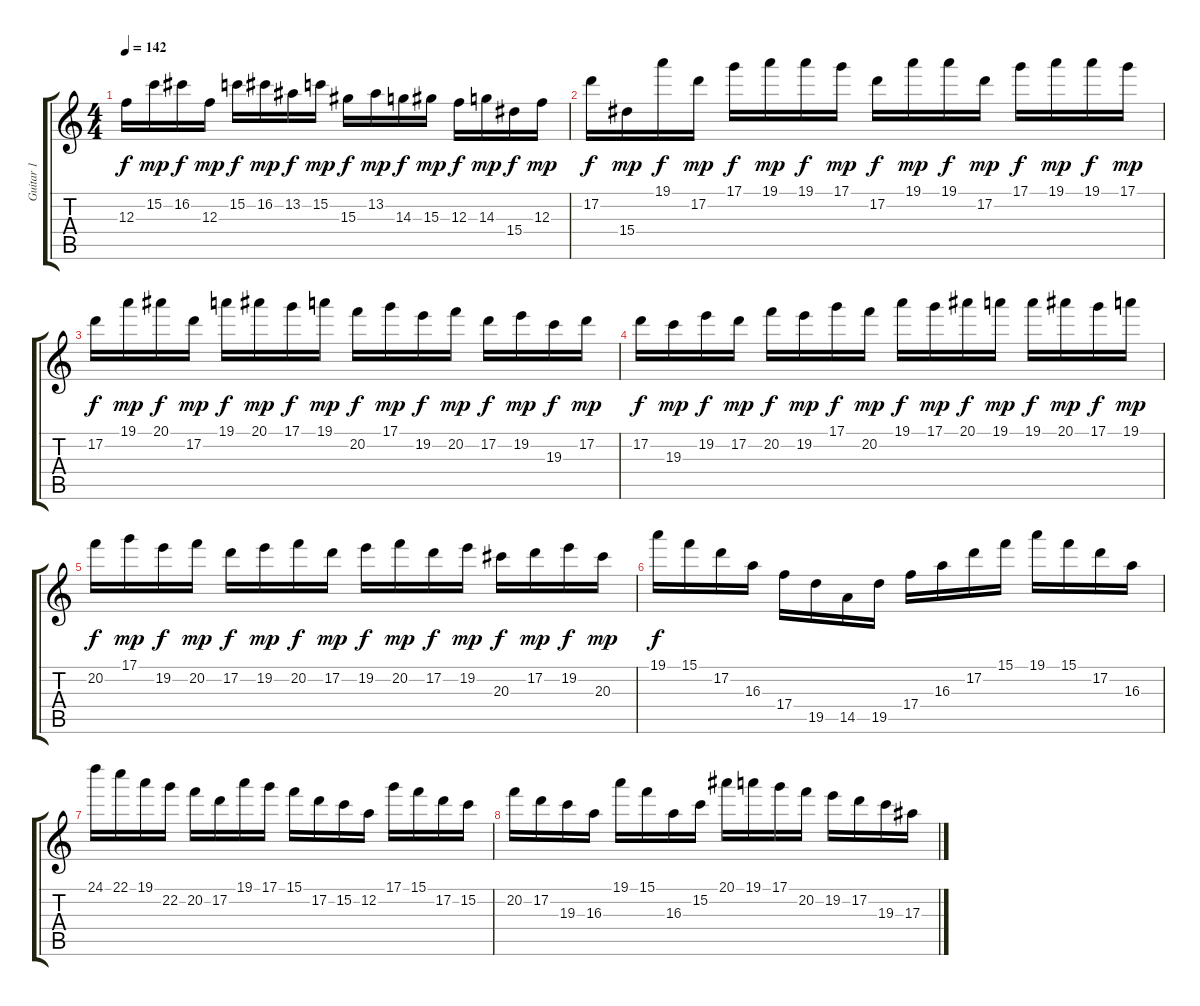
\track ("Guitar 1" "Guitar 1") {instrument overdrivenguitar}
\staff {score tabs}
\tuning (D4 A3 F3 C3 G2 D2) {hide}
\ts (4 4)
\tempo 142
\clef g2
\ks c
12.3.16{dy f} 15.2.16{dy mp} 16.2.16{dy f} 12.3.16{dy mp} 15.2.16{dy f} 16.2.16{dy mp} 13.2.16{dy f} 15.2.16{dy mp} 15.3.16{dy f} 13.2.16{dy mp} 14.3.16{dy f} 15.3.16{dy mp} 12.3.16{dy f} 14.3.16{dy mp} 15.4.16{dy f} 12.3.16{dy mp} |
17.2.16{dy f} 15.4.16{dy mp} 19.1.16{dy f} 17.2.16{dy mp} 17.1.16{dy f} 19.1.16{dy mp} 19.1.16{dy f} 17.1.16{dy mp} 17.2.16{dy f} 19.1.16{dy mp} 19.1.16{dy f} 17.2.16{dy mp} 17.1.16{dy f} 19.1.16{dy mp} 19.1.16{dy f} 17.1.16{dy mp} |
17.2.16{dy f} 19.1.16{dy mp} 20.1.16{dy f} 17.2.16{dy mp} 19.1.16{dy f} 20.1.16{dy mp} 17.1.16{dy f} 19.1.16{dy mp} 20.2.16{dy f} 17.1.16{dy mp} 19.2.16{dy f} 20.2.16{dy mp} 17.2.16{dy f} 19.2.16{dy mp} 19.3.16{dy f} 17.2.16{dy mp} |
17.2.16{dy f} 19.3.16{dy mp} 19.2.16{dy f} 17.2.16{dy mp} 20.2.16{dy f} 19.2.16{dy mp} 17.1.16{dy f} 20.2.16{dy mp} 19.1.16{dy f} 17.1.16{dy mp} 20.1.16{dy f} 19.1.16{dy mp} 19.1.16{dy f} 20.1.16{dy mp} 17.1.16{dy f} 19.1.16{dy mp} |
20.2.16{dy f} 17.1.16{dy mp} 19.2.16{dy f} 20.2.16{dy mp} 17.2.16{dy f} 19.2.16{dy mp} 20.2.16{dy f} 17.2.16{dy mp} 19.2.16{dy f} 20.2.16{dy mp} 17.2.16{dy f} 19.2.16{dy mp} 20.3.16{dy f} 17.2.16{dy mp} 19.2.16{dy f} 20.3.16{dy mp} |
19.1.16{dy f} 15.1.16 17.2.16 16.3.16 17.4.16 19.5.16 14.5.16 19.5.16 17.4.16 16.3.16 17.2.16 15.1.16 19.1.16 15.1.16 17.2.16 16.3.16 |
24.1.16 22.1.16 19.1.16 22.2.16 20.2.16 17.2.16 19.1.16 17.1.16 15.1.16 17.2.16 15.2.16 12.2.16 17.1.16 15.1.16 17.2.16 15.2.16 |
20.2.16 17.2.16 19.3.16 16.3.16 19.1.16 15.1.16 16.3.16 15.2.16 20.1.16 19.1.16 17.1.16 20.2.16 19.2.16 17.2.16 19.3.16 17.3.16
